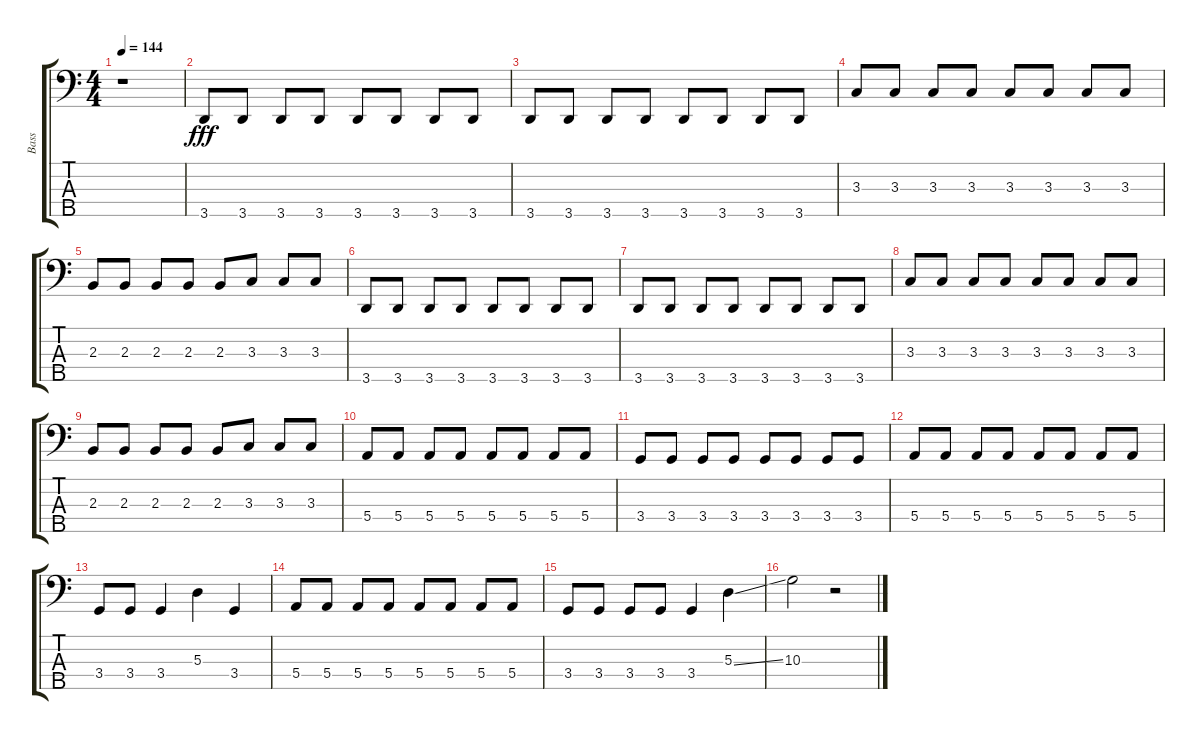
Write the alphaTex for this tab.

\track ("Bass" "Bass") {instrument electricbassfinger}
\staff {score tabs}
\tuning (G2 D2 A1 E1 B0) {hide}
\ts (4 4)
\tempo 144
\clef f4
\ks c
r.1{dy fff} |
3.5.8 3.5.8 3.5.8 3.5.8 3.5.8 3.5.8 3.5.8 3.5.8 |
3.5.8 3.5.8 3.5.8 3.5.8 3.5.8 3.5.8 3.5.8 3.5.8 |
3.3.8 3.3.8 3.3.8 3.3.8 3.3.8 3.3.8 3.3.8 3.3.8 |
2.3.8 2.3.8 2.3.8 2.3.8 2.3.8 3.3.8 3.3.8 3.3.8 |
3.5.8 3.5.8 3.5.8 3.5.8 3.5.8 3.5.8 3.5.8 3.5.8 |
3.5.8 3.5.8 3.5.8 3.5.8 3.5.8 3.5.8 3.5.8 3.5.8 |
3.3.8 3.3.8 3.3.8 3.3.8 3.3.8 3.3.8 3.3.8 3.3.8 |
2.3.8 2.3.8 2.3.8 2.3.8 2.3.8 3.3.8 3.3.8 3.3.8 |
5.4.8 5.4.8 5.4.8 5.4.8 5.4.8 5.4.8 5.4.8 5.4.8 |
3.4.8 3.4.8 3.4.8 3.4.8 3.4.8 3.4.8 3.4.8 3.4.8 |
5.4.8 5.4.8 5.4.8 5.4.8 5.4.8 5.4.8 5.4.8 5.4.8 |
3.4.8 3.4.8 3.4.4 5.3.4 3.4.4 |
5.4.8 5.4.8 5.4.8 5.4.8 5.4.8 5.4.8 5.4.8 5.4.8 |
3.4.8 3.4.8 3.4.8 3.4.8 3.4.4 5.3{ss}.4 |
10.3.2 r.2
